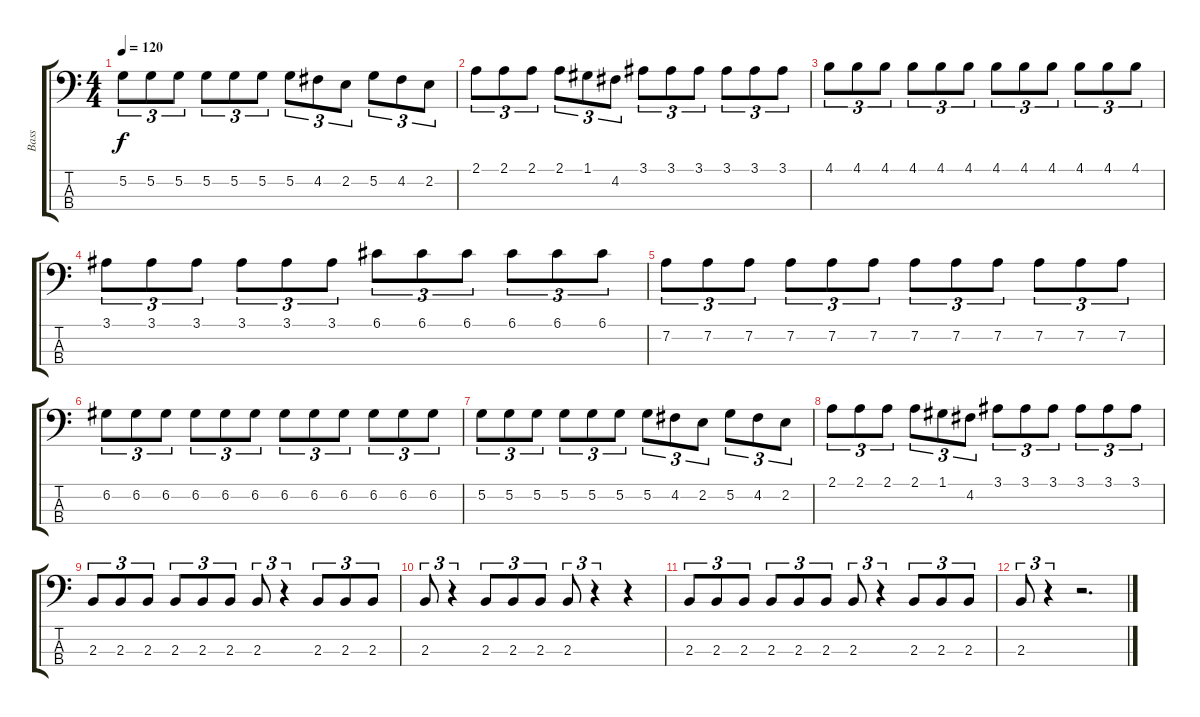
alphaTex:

\track ("Bass" "Bass") {instrument electricbasspick}
\staff {score tabs}
\tuning (G2 D2 A1 E1) {hide}
\ts (4 4)
\tempo 120
\clef f4
\ks c
5.2.8{tu (3 2) dy f} 5.2.8{tu (3 2)} 5.2.8{tu (3 2)} 5.2.8{tu (3 2)} 5.2.8{tu (3 2)} 5.2.8{tu (3 2)} 5.2.8{tu (3 2)} 4.2.8{tu (3 2)} 2.2.8{tu (3 2)} 5.2.8{tu (3 2)} 4.2.8{tu (3 2)} 2.2.8{tu (3 2)} |
2.1.8{tu (3 2)} 2.1.8{tu (3 2)} 2.1.8{tu (3 2)} 2.1.8{tu (3 2)} 1.1.8{tu (3 2)} 4.2.8{tu (3 2)} 3.1.8{tu (3 2)} 3.1.8{tu (3 2)} 3.1.8{tu (3 2)} 3.1.8{tu (3 2)} 3.1.8{tu (3 2)} 3.1.8{tu (3 2)} |
4.1.8{tu (3 2)} 4.1.8{tu (3 2)} 4.1.8{tu (3 2)} 4.1.8{tu (3 2)} 4.1.8{tu (3 2)} 4.1.8{tu (3 2)} 4.1.8{tu (3 2)} 4.1.8{tu (3 2)} 4.1.8{tu (3 2)} 4.1.8{tu (3 2)} 4.1.8{tu (3 2)} 4.1.8{tu (3 2)} |
3.1.8{tu (3 2)} 3.1.8{tu (3 2)} 3.1.8{tu (3 2)} 3.1.8{tu (3 2)} 3.1.8{tu (3 2)} 3.1.8{tu (3 2)} 6.1.8{tu (3 2)} 6.1.8{tu (3 2)} 6.1.8{tu (3 2)} 6.1.8{tu (3 2)} 6.1.8{tu (3 2)} 6.1.8{tu (3 2)} |
7.2.8{tu (3 2)} 7.2.8{tu (3 2)} 7.2.8{tu (3 2)} 7.2.8{tu (3 2)} 7.2.8{tu (3 2)} 7.2.8{tu (3 2)} 7.2.8{tu (3 2)} 7.2.8{tu (3 2)} 7.2.8{tu (3 2)} 7.2.8{tu (3 2)} 7.2.8{tu (3 2)} 7.2.8{tu (3 2)} |
6.2.8{tu (3 2)} 6.2.8{tu (3 2)} 6.2.8{tu (3 2)} 6.2.8{tu (3 2)} 6.2.8{tu (3 2)} 6.2.8{tu (3 2)} 6.2.8{tu (3 2)} 6.2.8{tu (3 2)} 6.2.8{tu (3 2)} 6.2.8{tu (3 2)} 6.2.8{tu (3 2)} 6.2.8{tu (3 2)} |
5.2.8{tu (3 2)} 5.2.8{tu (3 2)} 5.2.8{tu (3 2)} 5.2.8{tu (3 2)} 5.2.8{tu (3 2)} 5.2.8{tu (3 2)} 5.2.8{tu (3 2)} 4.2.8{tu (3 2)} 2.2.8{tu (3 2)} 5.2.8{tu (3 2)} 4.2.8{tu (3 2)} 2.2.8{tu (3 2)} |
2.1.8{tu (3 2)} 2.1.8{tu (3 2)} 2.1.8{tu (3 2)} 2.1.8{tu (3 2)} 1.1.8{tu (3 2)} 4.2.8{tu (3 2)} 3.1.8{tu (3 2)} 3.1.8{tu (3 2)} 3.1.8{tu (3 2)} 3.1.8{tu (3 2)} 3.1.8{tu (3 2)} 3.1.8{tu (3 2)} |
2.3.8{tu (3 2)} 2.3.8{tu (3 2)} 2.3.8{tu (3 2)} 2.3.8{tu (3 2)} 2.3.8{tu (3 2)} 2.3.8{tu (3 2)} 2.3.8{tu (3 2)} r.4{tu (3 2)} 2.3.8{tu (3 2)} 2.3.8{tu (3 2)} 2.3.8{tu (3 2)} |
2.3.8{tu (3 2)} r.4{tu (3 2)} 2.3.8{tu (3 2)} 2.3.8{tu (3 2)} 2.3.8{tu (3 2)} 2.3.8{tu (3 2)} r.4{tu (3 2)} r.4 |
2.3.8{tu (3 2)} 2.3.8{tu (3 2)} 2.3.8{tu (3 2)} 2.3.8{tu (3 2)} 2.3.8{tu (3 2)} 2.3.8{tu (3 2)} 2.3.8{tu (3 2)} r.4{tu (3 2)} 2.3.8{tu (3 2)} 2.3.8{tu (3 2)} 2.3.8{tu (3 2)} |
2.3.8{tu (3 2)} r.4{tu (3 2)} r.2{d}
